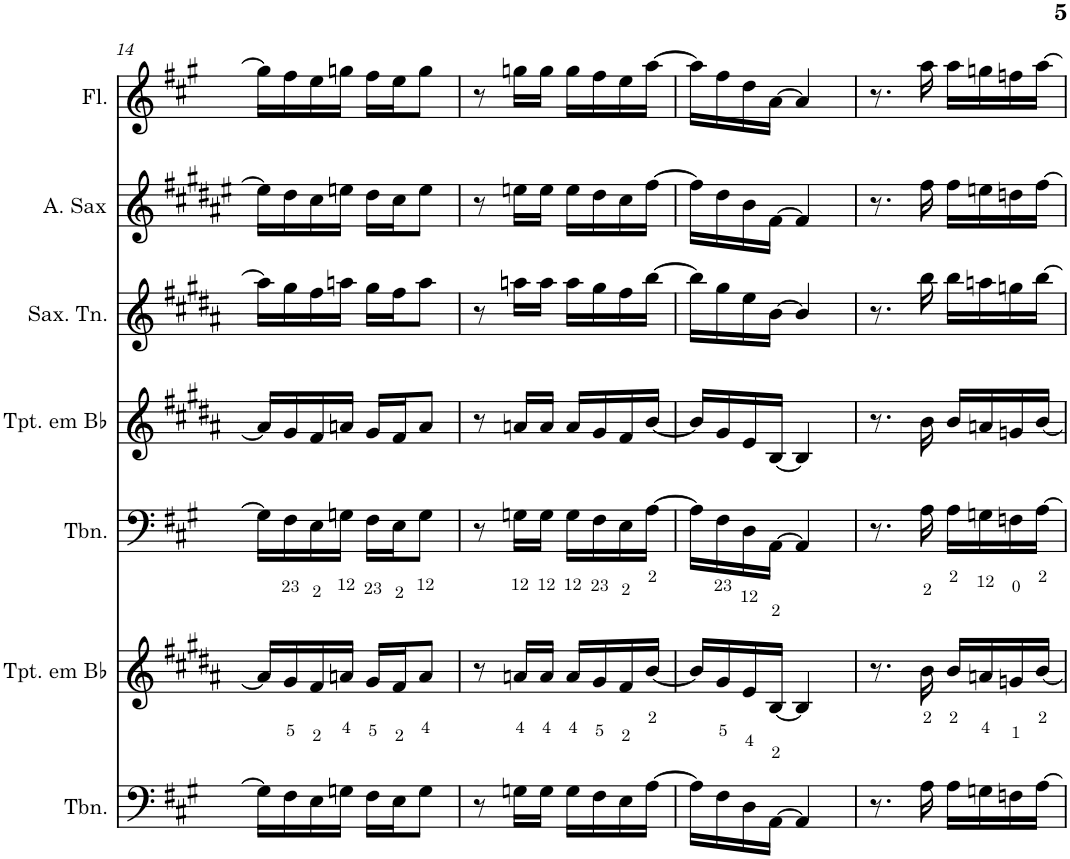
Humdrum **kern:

**kern	**kern	**kern	**kern	**kern	**kern	**kern
*part7	*part6	*part5	*part4	*part3	*part2	*part1
*staff7	*staff6	*staff5	*staff4	*staff3	*staff2	*staff1
*I"Trombone	*I"Trompete em Bb	*I"Trombone	*I"Trompete em Bb	*I"Saxofone Tenor	*I"Saxofone Alto	*I"Flauta Transversal
*I'Tbn.	*I'Tpt. em Bb	*I'Tbn.	*I'Tpt. em Bb	*I'Sax. Tn.	*	*I'Fl.
!!LO:PB:g=z
*clefF4	*clefG2	*clefF4	*clefG2	*clefG2	*clefG2	*clefG2
*	*Trd1c2	*	*Trd1c2	*Trd8c14	*Trd5c9	*
*k[f#c#g#]	*k[f#c#g#d#a#]	*k[f#c#g#]	*k[f#c#g#d#a#]	*k[f#c#g#d#a#]	*k[f#c#g#d#a#e#]	*k[f#c#g#]
*A:	*B:	*A:	*B:	*B:	*F#:	*A:
*M2/4	*M2/4	*M2/4	*M2/4	*M2/4	*M2/4	*M2/4
=14	=14	=14	=14	=14	=14	=14
16G\LL]	16a/LL]	16G\LL]	16a/LL]	16aa\LL]	16ee\LL]	16gg\LL]
16F#\	16g#/	16F#\	16g#/	16gg#\	16dd#\	16ff#\
16E\	16f#/	16E\	16f#/	16ff#\	16cc#\	16ee\
16Gn\JJ	16an/JJ	16Gn\JJ	16an/JJ	16aan\JJ	16een\JJ	16ggn\JJ
16F#\LL	16g#/LL	16F#\LL	16g#/LL	16gg#\LL	16dd#\LL	16ff#\LL
16E\J	16f#/J	16E\J	16f#/J	16ff#\J	16cc#\J	16ee\J
8G\J	8a/J	8G\J	8a/J	8aa\J	8ee\J	8gg\J
=15	=15	=15	=15	=15	=15	=15
8r	8r	8r	8r	8r	8r	8r
16Gn\LL	16an/LL	16Gn\LL	16an/LL	16aan\LL	16een\LL	16ggn\LL
16G\JJ	16a/JJ	16G\JJ	16a/JJ	16aa\JJ	16ee\JJ	16gg\JJ
16G\LL	16a/LL	16G\LL	16a/LL	16aa\LL	16ee\LL	16gg\LL
16F#\	16g#/	16F#\	16g#/	16gg#\	16dd#\	16ff#\
16E\	16f#/	16E\	16f#/	16ff#\	16cc#\	16ee\
[16A\JJ	[16b/JJ	[16A\JJ	[16b/JJ	[16bb\JJ	[16ff#\JJ	[16aa\JJ
=16	=16	=16	=16	=16	=16	=16
16A\LL]	16b/LL]	16A\LL]	16b/LL]	16bb\LL]	16ff#\LL]	16aa\LL]
16F#\	16g#/	16F#\	16g#/	16gg#\	16dd#\	16ff#\
16D\	16e/	16D\	16e/	16ee\	16b\	16dd\
[16AA\JJ	[16B/JJ	[16AA\JJ	[16B/JJ	[16b\JJ	[16f#\JJ	[16a\JJ
4AA/]	4B/]	4AA/]	4B/]	4b/]	4f#/]	4a/]
=17	=17	=17	=17	=17	=17	=17
8.r	8.r	8.r	8.r	8.r	8.r	8.r
16A\	16b\	16A\	16b\	16bb\	16ff#\	16aa\
16A\LL	16b/LL	16A\LL	16b/LL	16bb\LL	16ff#\LL	16aa\LL
16Gn\	16an/	16Gn\	16an/	16aan\	16een\	16ggn\
16Fn\	16gn/	16Fn\	16gn/	16ggn\	16ddn\	16ffn\
[16A\JJ	[16b/JJ	[16A\JJ	[16b/JJ	[16bb\JJ	[16ff#\JJ	[16aa\JJ
=	=	=	=	=	=	=
*-	*-	*-	*-	*-	*-	*-
